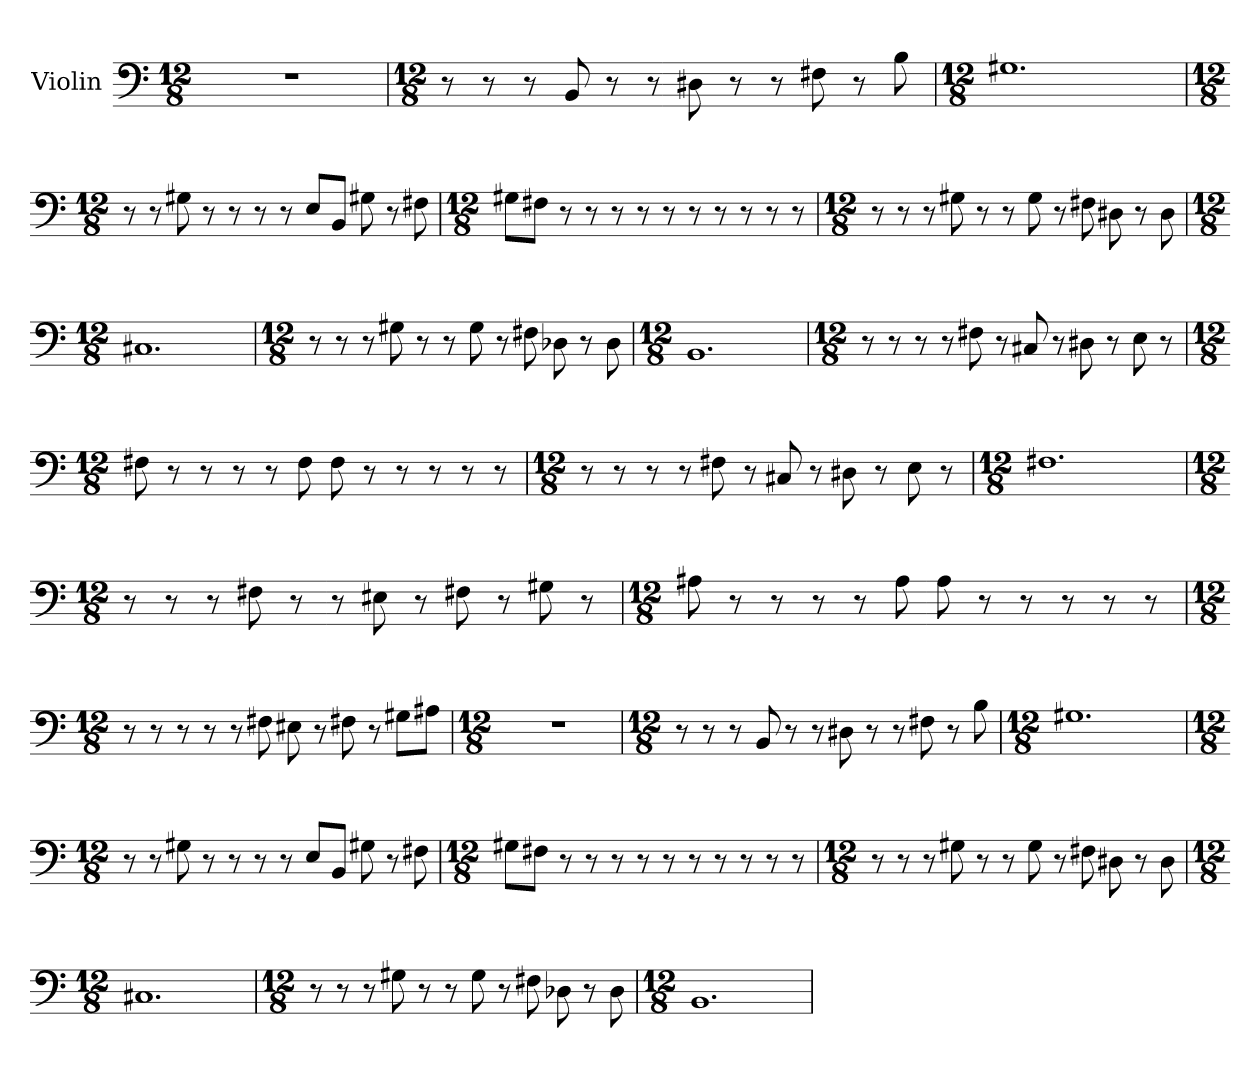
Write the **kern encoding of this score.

**kern
*part1
*staff1
*I"Violin
*I'Vln
*M12/8
=
1.r
=
*M12/8
8r
8r
8r
8BB
8r
8r
8D#X
8r
8r
8F#X
8r
8B
=
*M12/8
1.G#X
=
*M12/8
8r
8r
8G#X
8r
8r
8r
8r
8EL
8BBJ
8G#X
8r
8F#X
=
*M12/8
8G#XL
8F#XJ
8r
8r
8r
8r
8r
8r
8r
8r
8r
8r
=
*M12/8
8r
8r
8r
8G#X
8r
8r
8G#
8r
8F#X
8D#X
8r
8D#
=
*M12/8
1.C#X
=
*M12/8
8r
8r
8r
8G#X
8r
8r
8G#
8r
8F#X
8D-X
8r
8D-
=
*M12/8
1.BB
=
*M12/8
8r
8r
8r
8r
8F#X
8r
8C#X
8r
8D#X
8r
8E
8r
=
*M12/8
8F#X
8r
8r
8r
8r
8F#
8F#
8r
8r
8r
8r
8r
=
*M12/8
8r
8r
8r
8r
8F#X
8r
8C#X
8r
8D#X
8r
8E
8r
=
*M12/8
1.F#X
=
*M12/8
8r
8r
8r
8F#X
8r
8r
8E#X
8r
8F#X
8r
8G#X
8r
=
*M12/8
8A#X
8r
8r
8r
8r
8A#
8A#
8r
8r
8r
8r
8r
=
*M12/8
8r
8r
8r
8r
8r
8F#X
8E#X
8r
8F#X
8r
8G#XL
8A#XJ
=
*M12/8
1.r
=
*M12/8
8r
8r
8r
8BB
8r
8r
8D#X
8r
8r
8F#X
8r
8B
=
*M12/8
1.G#X
=
*M12/8
8r
8r
8G#X
8r
8r
8r
8r
8EL
8BBJ
8G#X
8r
8F#X
=
*M12/8
8G#XL
8F#XJ
8r
8r
8r
8r
8r
8r
8r
8r
8r
8r
=
*M12/8
8r
8r
8r
8G#X
8r
8r
8G#
8r
8F#X
8D#X
8r
8D#
=
*M12/8
1.C#X
=
*M12/8
8r
8r
8r
8G#X
8r
8r
8G#
8r
8F#X
8D-X
8r
8D-
=
*M12/8
1.BB
=
*-
